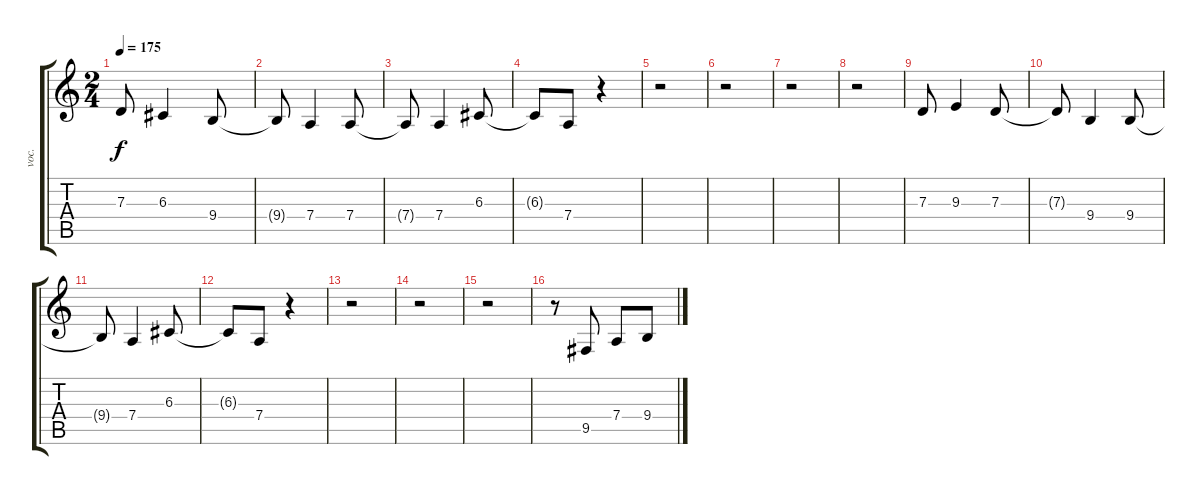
\track ("voc." "voc.") {instrument lead8bassandlead}
\staff {score tabs}
\tuning (E4 B3 G3 D3 A2 E2) {hide}
\ts (2 4)
\tempo 175
\clef g2
\ks c
7.3.8{dy f} 6.3.4 9.4.8 |
9.4{t}.8 7.4.4 7.4.8 |
7.4{t}.8 7.4.4 6.3.8 |
6.3{t}.8 7.4.8 r.4 |
r.2 |
r.2 |
r.2 |
r.2 |
7.3.8 9.3.4 7.3.8 |
7.3{t}.8 9.4.4 9.4.8 |
9.4{t}.8 7.4.4 6.3.8 |
6.3{t}.8 7.4.8 r.4 |
r.2 |
r.2 |
r.2 |
r.8 9.5.8{volume 12} 7.4.8 9.4.8
